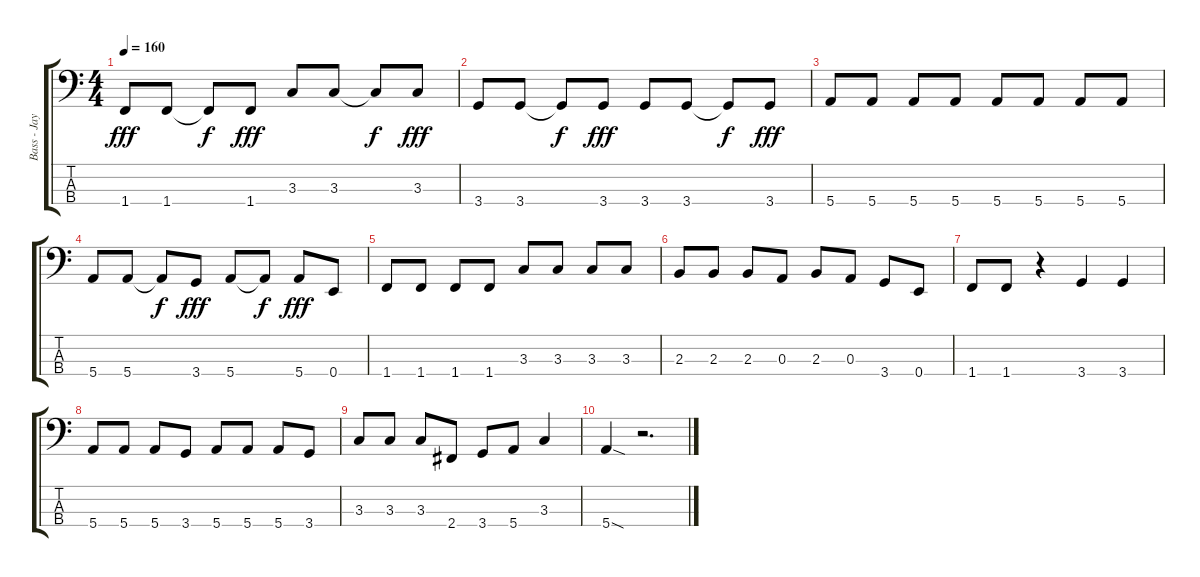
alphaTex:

\track ("Bass - Jay Bently" "Bass - Jay") {instrument electricbassfinger}
\staff {score tabs}
\tuning (G2 D2 A1 E1) {hide}
\ts (4 4)
\tempo 160
\clef f4
\ks c
1.4.8{dy fff} 1.4.8 1.4{t}.8{dy f} 1.4.8{dy fff} 3.3.8 3.3.8 3.3{t}.8{dy f} 3.3.8{dy fff} |
3.4.8 3.4.8 3.4{t}.8{dy f} 3.4.8{dy fff} 3.4.8 3.4.8 3.4{t}.8{dy f} 3.4.8{dy fff} |
5.4.8 5.4.8 5.4.8 5.4.8 5.4.8 5.4.8 5.4.8 5.4.8 |
5.4.8 5.4.8 5.4{t}.8{dy f} 3.4.8{dy fff} 5.4.8 5.4{t}.8{dy f} 5.4.8{dy fff} 0.4.8 |
1.4.8 1.4.8 1.4.8 1.4.8 3.3.8 3.3.8 3.3.8 3.3.8 |
2.3.8 2.3.8 2.3.8 0.3.8 2.3.8 0.3.8 3.4.8 0.4.8 |
1.4.8 1.4.8 r.4 3.4.4 3.4.4 |
5.4.8 5.4.8 5.4.8 3.4.8 5.4.8 5.4.8 5.4.8 3.4.8 |
3.3.8 3.3.8 3.3.8 2.4.8 3.4.8 5.4.8 3.3.4 |
5.4{sod}.4 r.2{d}
